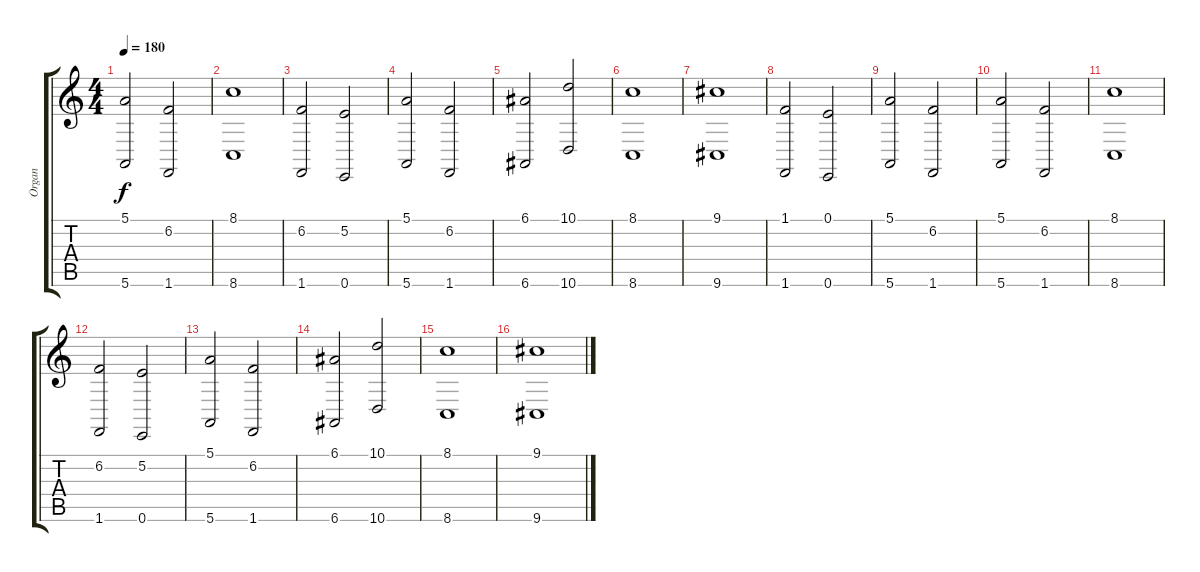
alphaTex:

\track ("Organ" "Organ") {instrument churchorgan}
\staff {score tabs}
\tuning (E4 B3 G3 D3 A2 E2) {hide}
\ts (4 4)
\tempo 180
\clef g2
\ks c
(5.1 5.6).2{dy f} (6.2 1.6).2 |
(8.1 8.6).1 |
(6.2 1.6).2 (5.2 0.6).2 |
(5.1 5.6).2 (6.2 1.6).2 |
(6.1 6.6).2 (10.1 10.6).2 |
(8.1 8.6).1 |
(9.1 9.6).1 |
(1.1 1.6).2 (0.1 0.6).2 |
(5.1 5.6).2 (6.2 1.6).2 |
(5.1 5.6).2 (6.2 1.6).2 |
(8.1 8.6).1 |
(6.2 1.6).2 (5.2 0.6).2 |
(5.1 5.6).2 (6.2 1.6).2 |
(6.1 6.6).2 (10.1 10.6).2 |
(8.1 8.6).1 |
(9.1 9.6).1
